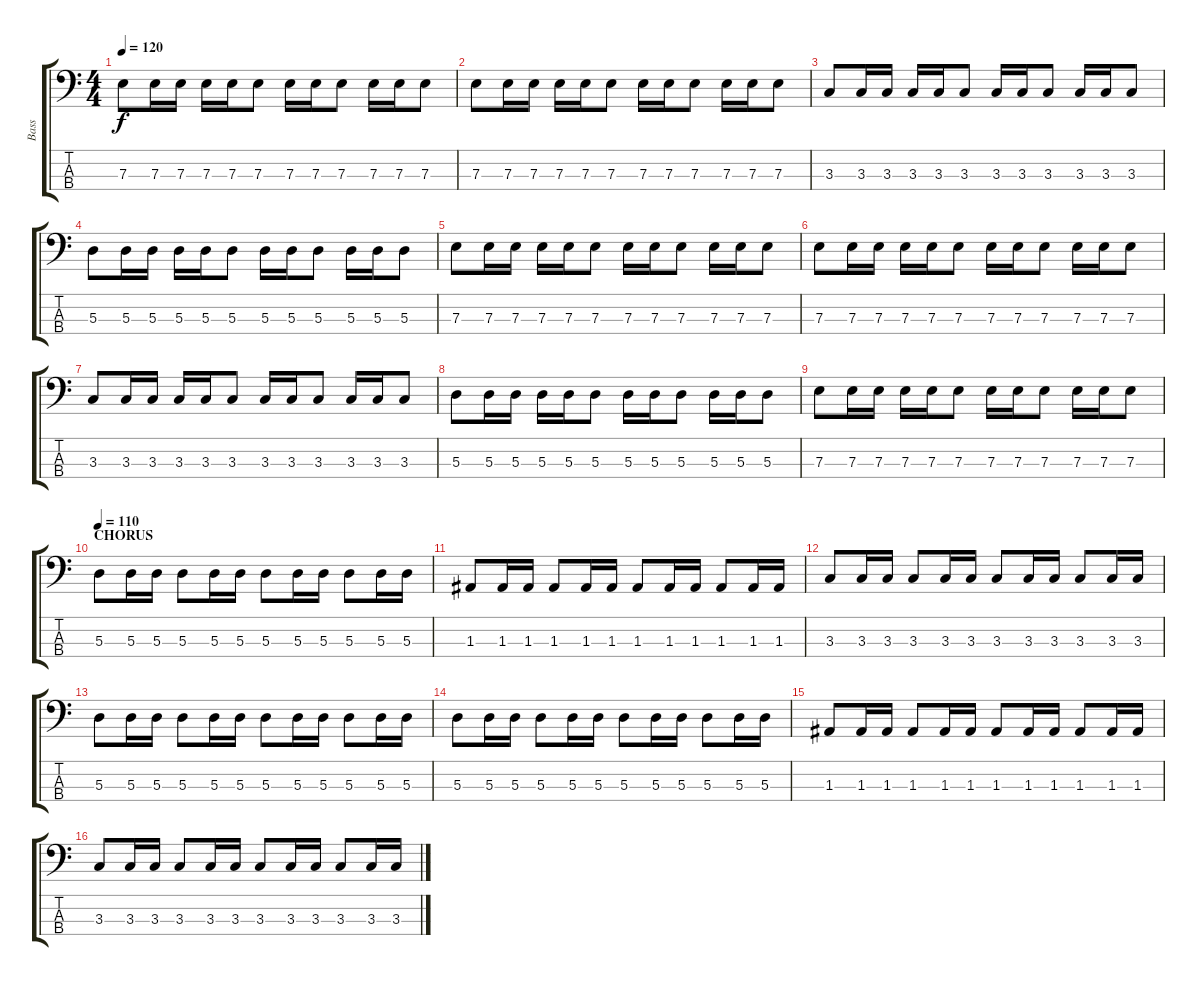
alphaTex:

\track ("Bass" "Bass") {instrument electricbasspick}
\staff {score tabs}
\tuning (G2 D2 A1 E1) {hide}
\ts (4 4)
\tempo 120
\clef f4
\ks c
7.3.8{dy f} 7.3.16 7.3.16 7.3.16 7.3.16 7.3.8 7.3.16 7.3.16 7.3.8 7.3.16 7.3.16 7.3.8 |
7.3.8 7.3.16 7.3.16 7.3.16 7.3.16 7.3.8 7.3.16 7.3.16 7.3.8 7.3.16 7.3.16 7.3.8 |
3.3.8 3.3.16 3.3.16 3.3.16 3.3.16 3.3.8 3.3.16 3.3.16 3.3.8 3.3.16 3.3.16 3.3.8 |
5.3.8 5.3.16 5.3.16 5.3.16 5.3.16 5.3.8 5.3.16 5.3.16 5.3.8 5.3.16 5.3.16 5.3.8 |
7.3.8 7.3.16 7.3.16 7.3.16 7.3.16 7.3.8 7.3.16 7.3.16 7.3.8 7.3.16 7.3.16 7.3.8 |
7.3.8 7.3.16 7.3.16 7.3.16 7.3.16 7.3.8 7.3.16 7.3.16 7.3.8 7.3.16 7.3.16 7.3.8 |
3.3.8 3.3.16 3.3.16 3.3.16 3.3.16 3.3.8 3.3.16 3.3.16 3.3.8 3.3.16 3.3.16 3.3.8 |
5.3.8 5.3.16 5.3.16 5.3.16 5.3.16 5.3.8 5.3.16 5.3.16 5.3.8 5.3.16 5.3.16 5.3.8 |
7.3.8 7.3.16 7.3.16 7.3.16 7.3.16 7.3.8 7.3.16 7.3.16 7.3.8 7.3.16 7.3.16 7.3.8 |
\section ("" "CHORUS")
\tempo 110
5.3.8 5.3.16 5.3.16 5.3.8 5.3.16 5.3.16 5.3.8 5.3.16 5.3.16 5.3.8 5.3.16 5.3.16 |
1.3.8 1.3.16 1.3.16 1.3.8 1.3.16 1.3.16 1.3.8 1.3.16 1.3.16 1.3.8 1.3.16 1.3.16 |
3.3.8 3.3.16 3.3.16 3.3.8 3.3.16 3.3.16 3.3.8 3.3.16 3.3.16 3.3.8 3.3.16 3.3.16 |
5.3.8 5.3.16 5.3.16 5.3.8 5.3.16 5.3.16 5.3.8 5.3.16 5.3.16 5.3.8 5.3.16 5.3.16 |
5.3.8 5.3.16 5.3.16 5.3.8 5.3.16 5.3.16 5.3.8 5.3.16 5.3.16 5.3.8 5.3.16 5.3.16 |
1.3.8 1.3.16 1.3.16 1.3.8 1.3.16 1.3.16 1.3.8 1.3.16 1.3.16 1.3.8 1.3.16 1.3.16 |
3.3.8 3.3.16 3.3.16 3.3.8 3.3.16 3.3.16 3.3.8 3.3.16 3.3.16 3.3.8 3.3.16 3.3.16
